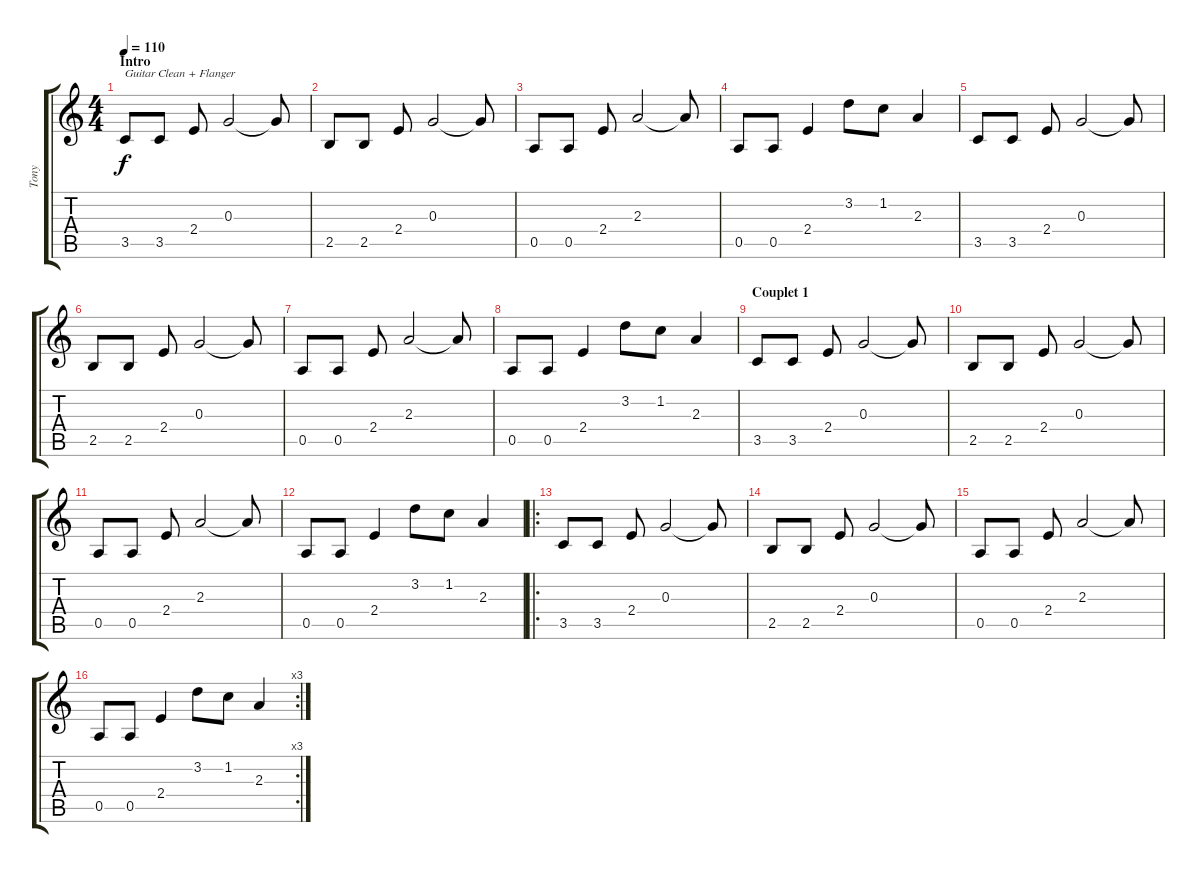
\track ("Tony" "Tony") {instrument electricguitarclean}
\staff {score tabs}
\tuning (E4 B3 G3 D3 A2 E2) {hide}
\ts (4 4)
\section ("" "Intro")
\tempo 110
\clef g2
\ks c
3.5.8{txt "Guitar Clean + Flanger" dy f instrument electricguitarclean} 3.5.8 2.4.8 0.3.2 0.3{t}.8 |
2.5.8 2.5.8 2.4.8 0.3.2 0.3{t}.8 |
0.5.8 0.5.8 2.4.8 2.3.2 2.3{t}.8 |
0.5.8 0.5.8 2.4.4 3.2.8 1.2.8 2.3.4 |
3.5.8 3.5.8 2.4.8 0.3.2 0.3{t}.8 |
2.5.8 2.5.8 2.4.8 0.3.2 0.3{t}.8 |
0.5.8 0.5.8 2.4.8 2.3.2 2.3{t}.8 |
0.5.8 0.5.8 2.4.4 3.2.8 1.2.8 2.3.4 |
\section ("" "Couplet 1")
3.5.8 3.5.8 2.4.8 0.3.2 0.3{t}.8 |
2.5.8 2.5.8 2.4.8 0.3.2 0.3{t}.8 |
0.5.8 0.5.8 2.4.8 2.3.2 2.3{t}.8 |
0.5.8 0.5.8 2.4.4 3.2.8 1.2.8 2.3.4 |
\ro
3.5.8 3.5.8 2.4.8 0.3.2 0.3{t}.8 |
2.5.8 2.5.8 2.4.8 0.3.2 0.3{t}.8 |
0.5.8 0.5.8 2.4.8 2.3.2 2.3{t}.8 |
\rc 3
0.5.8 0.5.8 2.4.4 3.2.8 1.2.8 2.3.4
